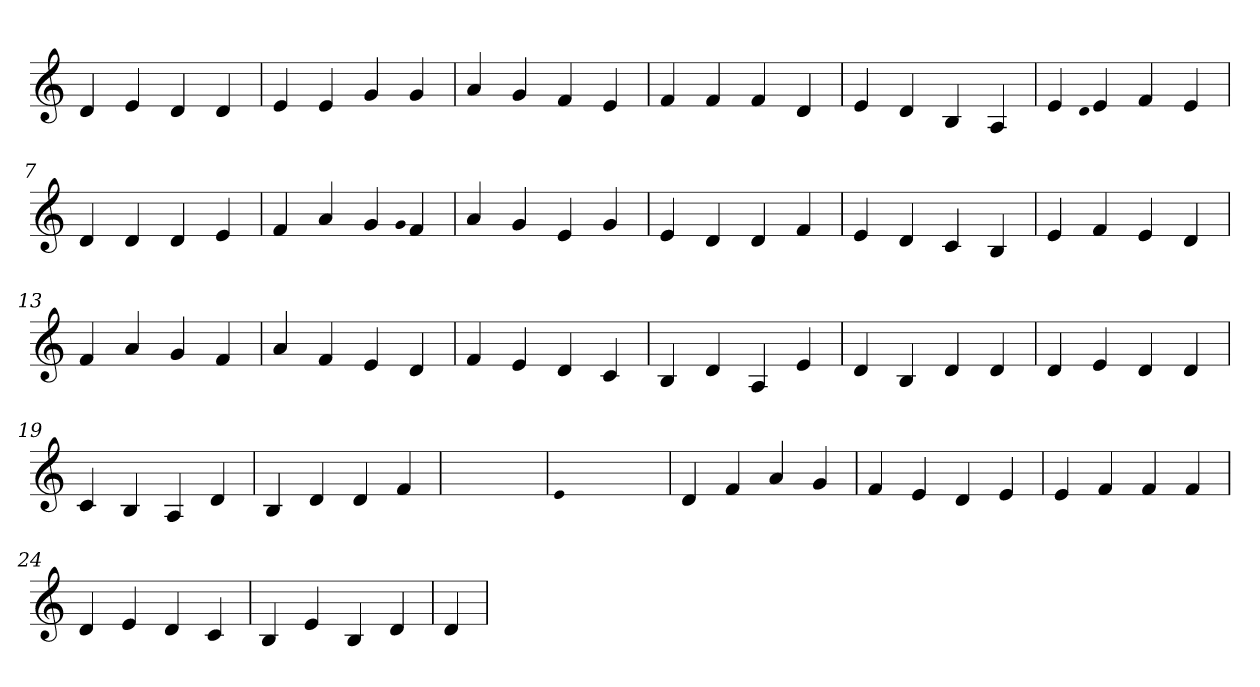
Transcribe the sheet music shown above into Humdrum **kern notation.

**kern
*part1
*staff1
*clefG2
=1
4d
4e
4d
4d
=2
4e
4e
4g
4g
=3
4a
4g
4f
4e
=4
4f
4f
4f
4d
=5
4e
4d
4B
4A
=6
4e
qqd
4e
4f
4e
=7
4d
4d
4d
4e
=8
4f
4a
4g
qqg
4f
=9
4a
4g
4e
4g
=10
4e
4d
4d
4f
=11
4e
4d
4c
4B
=12
4e
4f
4e
4d
=13
4f
4a
4g
4f
=14
4a
4f
4e
4d
=15
4f
4e
4d
4c
=16
4B
4d
4A
4e
=17
4d
4B
4d
4d
=18
4d
4e
4d
4d
=19
4c
4B
4A
4d
=20
4B
4d
4d
4f
=21
1ryy
=21
qqe
1ryy
=21
4d
4f
4a
4g
=22
4f
4e
4d
4e
=23
4e
4f
4f
4f
=24
4d
4e
4d
4c
=25
4B
4e
4B
4d
=26
4d
=
*-
